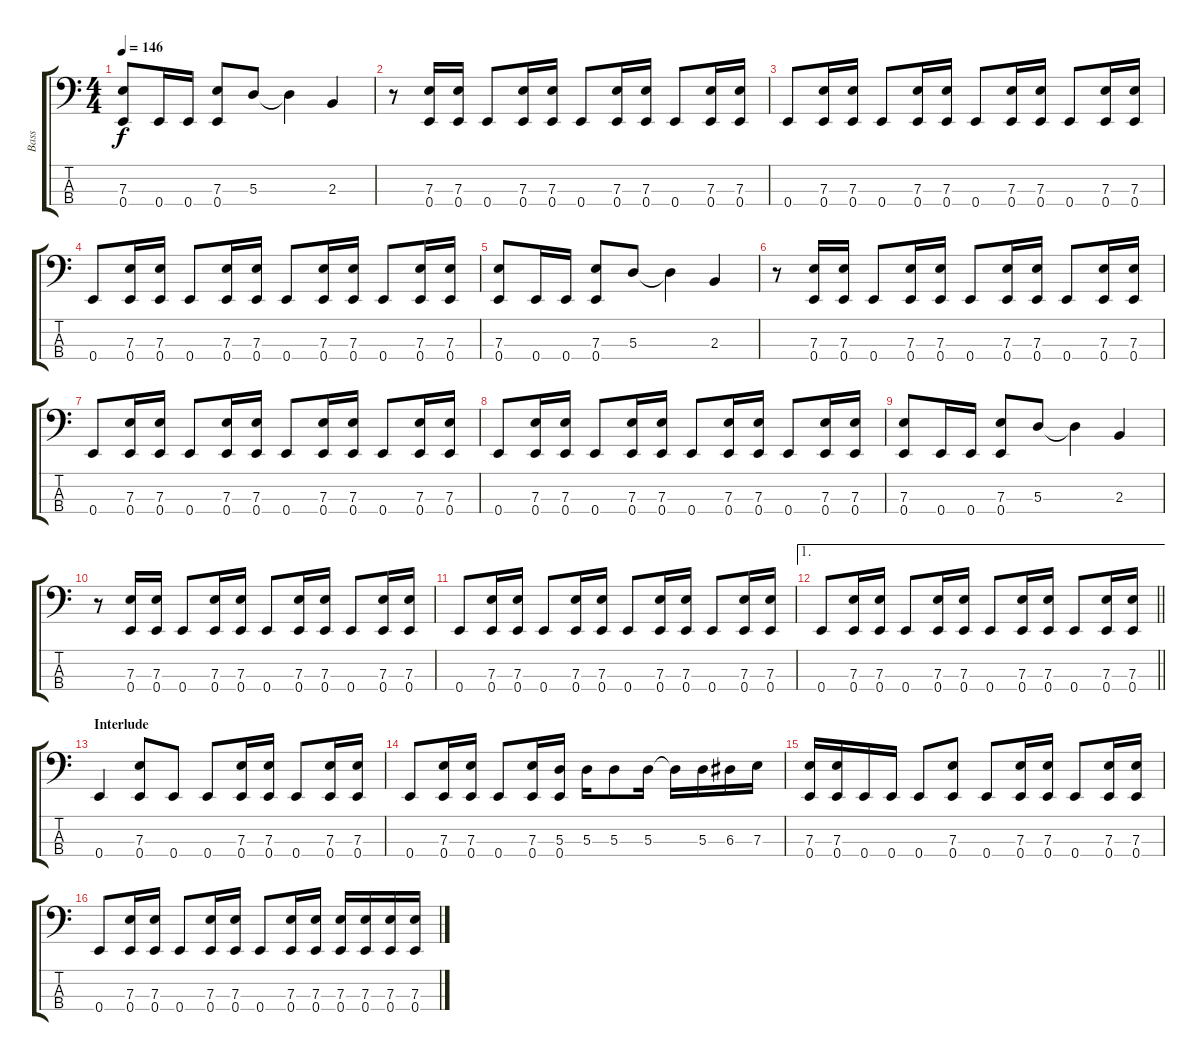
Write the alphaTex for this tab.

\track ("Bass" "Bass") {instrument electricbasspick}
\staff {score tabs}
\tuning (G2 D2 A1 E1) {hide}
\ts (4 4)
\tempo 146
\clef f4
\ks c
(7.3 0.4).8{dy f} 0.4.16 0.4.16 (7.3 0.4).8 5.3.8 5.3{t}.4 2.3.4 |
r.8 (7.3 0.4).16 (7.3 0.4).16 0.4.8 (7.3 0.4).16 (7.3 0.4).16 0.4.8 (7.3 0.4).16 (7.3 0.4).16 0.4.8 (7.3 0.4).16 (7.3 0.4).16 |
0.4.8 (7.3 0.4).16 (7.3 0.4).16 0.4.8 (7.3 0.4).16 (7.3 0.4).16 0.4.8 (7.3 0.4).16 (7.3 0.4).16 0.4.8 (7.3 0.4).16 (7.3 0.4).16 |
0.4.8 (7.3 0.4).16 (7.3 0.4).16 0.4.8 (7.3 0.4).16 (7.3 0.4).16 0.4.8 (7.3 0.4).16 (7.3 0.4).16 0.4.8 (7.3 0.4).16 (7.3 0.4).16 |
(7.3 0.4).8 0.4.16 0.4.16 (7.3 0.4).8 5.3.8 5.3{t}.4 2.3.4 |
r.8 (7.3 0.4).16 (7.3 0.4).16 0.4.8 (7.3 0.4).16 (7.3 0.4).16 0.4.8 (7.3 0.4).16 (7.3 0.4).16 0.4.8 (7.3 0.4).16 (7.3 0.4).16 |
0.4.8 (7.3 0.4).16 (7.3 0.4).16 0.4.8 (7.3 0.4).16 (7.3 0.4).16 0.4.8 (7.3 0.4).16 (7.3 0.4).16 0.4.8 (7.3 0.4).16 (7.3 0.4).16 |
0.4.8 (7.3 0.4).16 (7.3 0.4).16 0.4.8 (7.3 0.4).16 (7.3 0.4).16 0.4.8 (7.3 0.4).16 (7.3 0.4).16 0.4.8 (7.3 0.4).16 (7.3 0.4).16 |
(7.3 0.4).8 0.4.16 0.4.16 (7.3 0.4).8 5.3.8 5.3{t}.4 2.3.4 |
r.8 (7.3 0.4).16 (7.3 0.4).16 0.4.8 (7.3 0.4).16 (7.3 0.4).16 0.4.8 (7.3 0.4).16 (7.3 0.4).16 0.4.8 (7.3 0.4).16 (7.3 0.4).16 |
0.4.8 (7.3 0.4).16 (7.3 0.4).16 0.4.8 (7.3 0.4).16 (7.3 0.4).16 0.4.8 (7.3 0.4).16 (7.3 0.4).16 0.4.8 (7.3 0.4).16 (7.3 0.4).16 |
\ae 1
\barLineRight lightlight
0.4.8 (7.3 0.4).16 (7.3 0.4).16 0.4.8 (7.3 0.4).16 (7.3 0.4).16 0.4.8 (7.3 0.4).16 (7.3 0.4).16 0.4.8 (7.3 0.4).16 (7.3 0.4).16 |
\section ("" "Interlude")
0.4.4 (7.3 0.4).8 0.4.8 0.4.8 (7.3 0.4).16 (7.3 0.4).16 0.4.8 (7.3 0.4).16 (7.3 0.4).16 |
0.4.8 (7.3 0.4).16 (7.3 0.4).16 0.4.8 (7.3 0.4).16 (5.3 0.4).16 5.3.16 5.3.8 5.3.16 5.3{t}.16 5.3.16 6.3.16 7.3.16 |
(7.3 0.4).16 (7.3 0.4).16 0.4.16 0.4.16 0.4.8 (7.3 0.4).8 0.4.8 (7.3 0.4).16 (7.3 0.4).16 0.4.8 (7.3 0.4).16 (7.3 0.4).16 |
0.4.8 (7.3 0.4).16 (7.3 0.4).16 0.4.8 (7.3 0.4).16 (7.3 0.4).16 0.4.8 (7.3 0.4).16 (7.3 0.4).16 (7.3 0.4).16 (7.3 0.4).16 (7.3 0.4).16 (7.3 0.4).16
